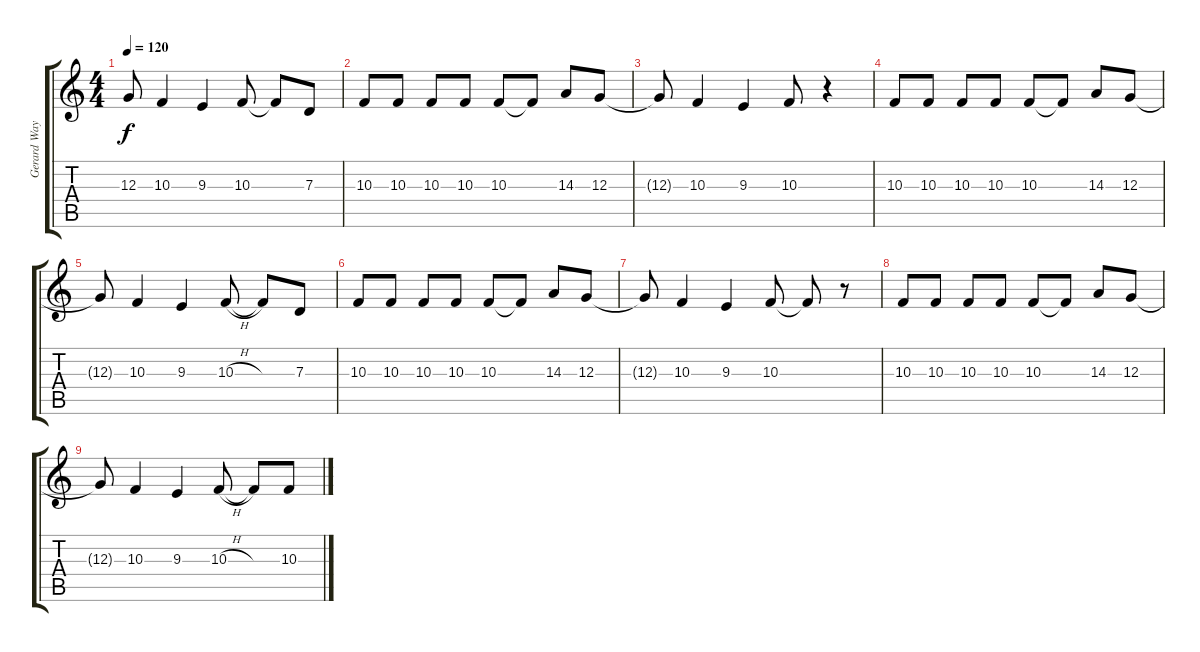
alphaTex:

\track ("Gerard Way" "Gerard Way") {instrument tenorsax}
\staff {score tabs}
\tuning (E4 B3 G3 D3 A2 E2) {hide}
\ts (4 4)
\tempo 120
\clef g2
\ks c
12.3{t}.8{dy f} 10.3.4 9.3.4 10.3.8 10.3{t}.8 7.3.8 |
10.3.8 10.3.8 10.3.8 10.3.8 10.3.8 10.3{t}.8 14.3.8 12.3.8 |
12.3{t}.8 10.3.4 9.3.4 10.3.8 r.4 |
10.3.8 10.3.8 10.3.8 10.3.8 10.3.8 10.3{t}.8 14.3.8 12.3.8 |
12.3{t}.8 10.3.4 9.3.4 10.3{h}.8 10.3{t}.8 7.3.8 |
10.3.8 10.3.8 10.3.8 10.3.8 10.3.8 10.3{t}.8 14.3.8 12.3.8 |
12.3{t}.8 10.3.4 9.3.4 10.3.8 10.3{t}.8 r.8 |
10.3.8 10.3.8 10.3.8 10.3.8 10.3.8 10.3{t}.8 14.3.8 12.3.8 |
12.3{t}.8 10.3.4 9.3.4 10.3{h}.8 10.3{t}.8 10.3.8
